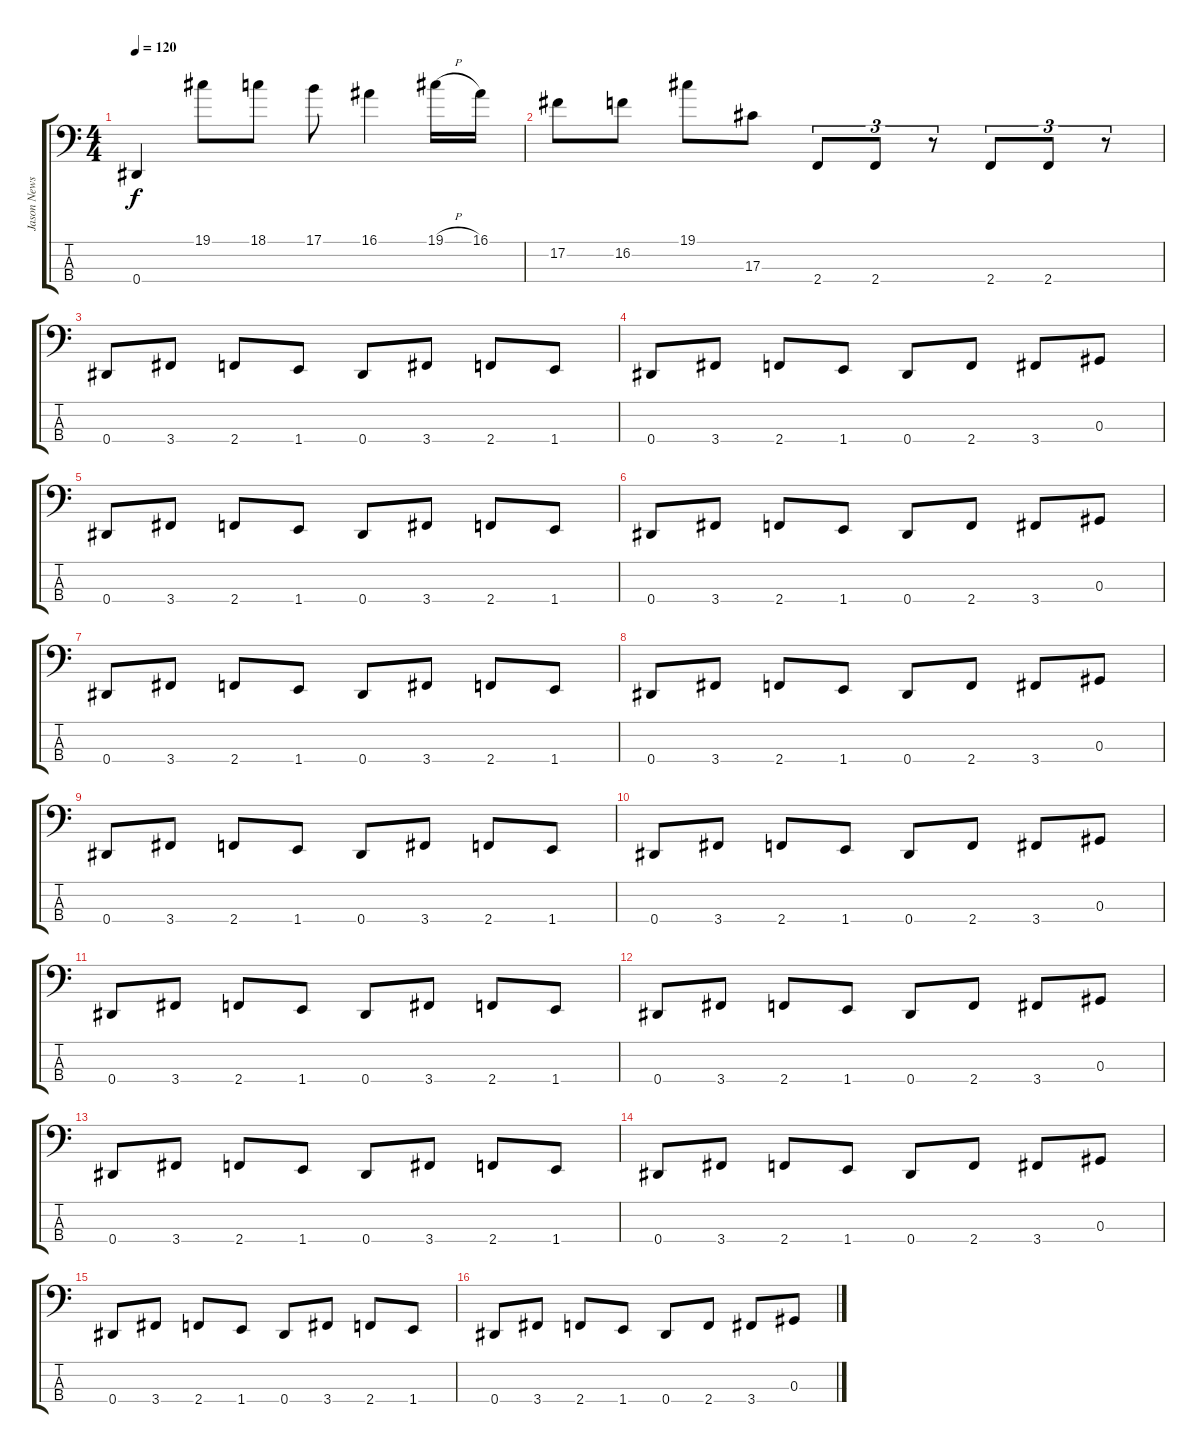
\track ("Jason Newsted" "Jason News") {instrument electricbasspick}
\staff {score tabs}
\tuning (Gb2 Db2 Ab1 Eb1) {hide}
\ts (4 4)
\tempo 120
\clef f4
\ks c
0.4.4{dy f} 19.1.8 18.1.8 17.1.8 16.1.4 19.1{h}.16 16.1.16 |
17.2.8 16.2.8 19.1.8 17.3.8 2.4.8{tu (3 2)} 2.4.8{tu (3 2)} r.8{tu (3 2)} 2.4.8{tu (3 2)} 2.4.8{tu (3 2)} r.8{tu (3 2)} |
0.4.8 3.4.8 2.4.8 1.4.8 0.4.8 3.4.8 2.4.8 1.4.8 |
0.4.8 3.4.8 2.4.8 1.4.8 0.4.8 2.4.8 3.4.8 0.3.8 |
0.4.8 3.4.8 2.4.8 1.4.8 0.4.8 3.4.8 2.4.8 1.4.8 |
0.4.8 3.4.8 2.4.8 1.4.8 0.4.8 2.4.8 3.4.8 0.3.8 |
0.4.8 3.4.8 2.4.8 1.4.8 0.4.8 3.4.8 2.4.8 1.4.8 |
0.4.8 3.4.8 2.4.8 1.4.8 0.4.8 2.4.8 3.4.8 0.3.8 |
0.4.8 3.4.8 2.4.8 1.4.8 0.4.8 3.4.8 2.4.8 1.4.8 |
0.4.8 3.4.8 2.4.8 1.4.8 0.4.8 2.4.8 3.4.8 0.3.8 |
0.4.8 3.4.8 2.4.8 1.4.8 0.4.8 3.4.8 2.4.8 1.4.8 |
0.4.8 3.4.8 2.4.8 1.4.8 0.4.8 2.4.8 3.4.8 0.3.8 |
0.4.8 3.4.8 2.4.8 1.4.8 0.4.8 3.4.8 2.4.8 1.4.8 |
0.4.8 3.4.8 2.4.8 1.4.8 0.4.8 2.4.8 3.4.8 0.3.8 |
0.4.8 3.4.8 2.4.8 1.4.8 0.4.8 3.4.8 2.4.8 1.4.8 |
0.4.8 3.4.8 2.4.8 1.4.8 0.4.8 2.4.8 3.4.8 0.3.8
